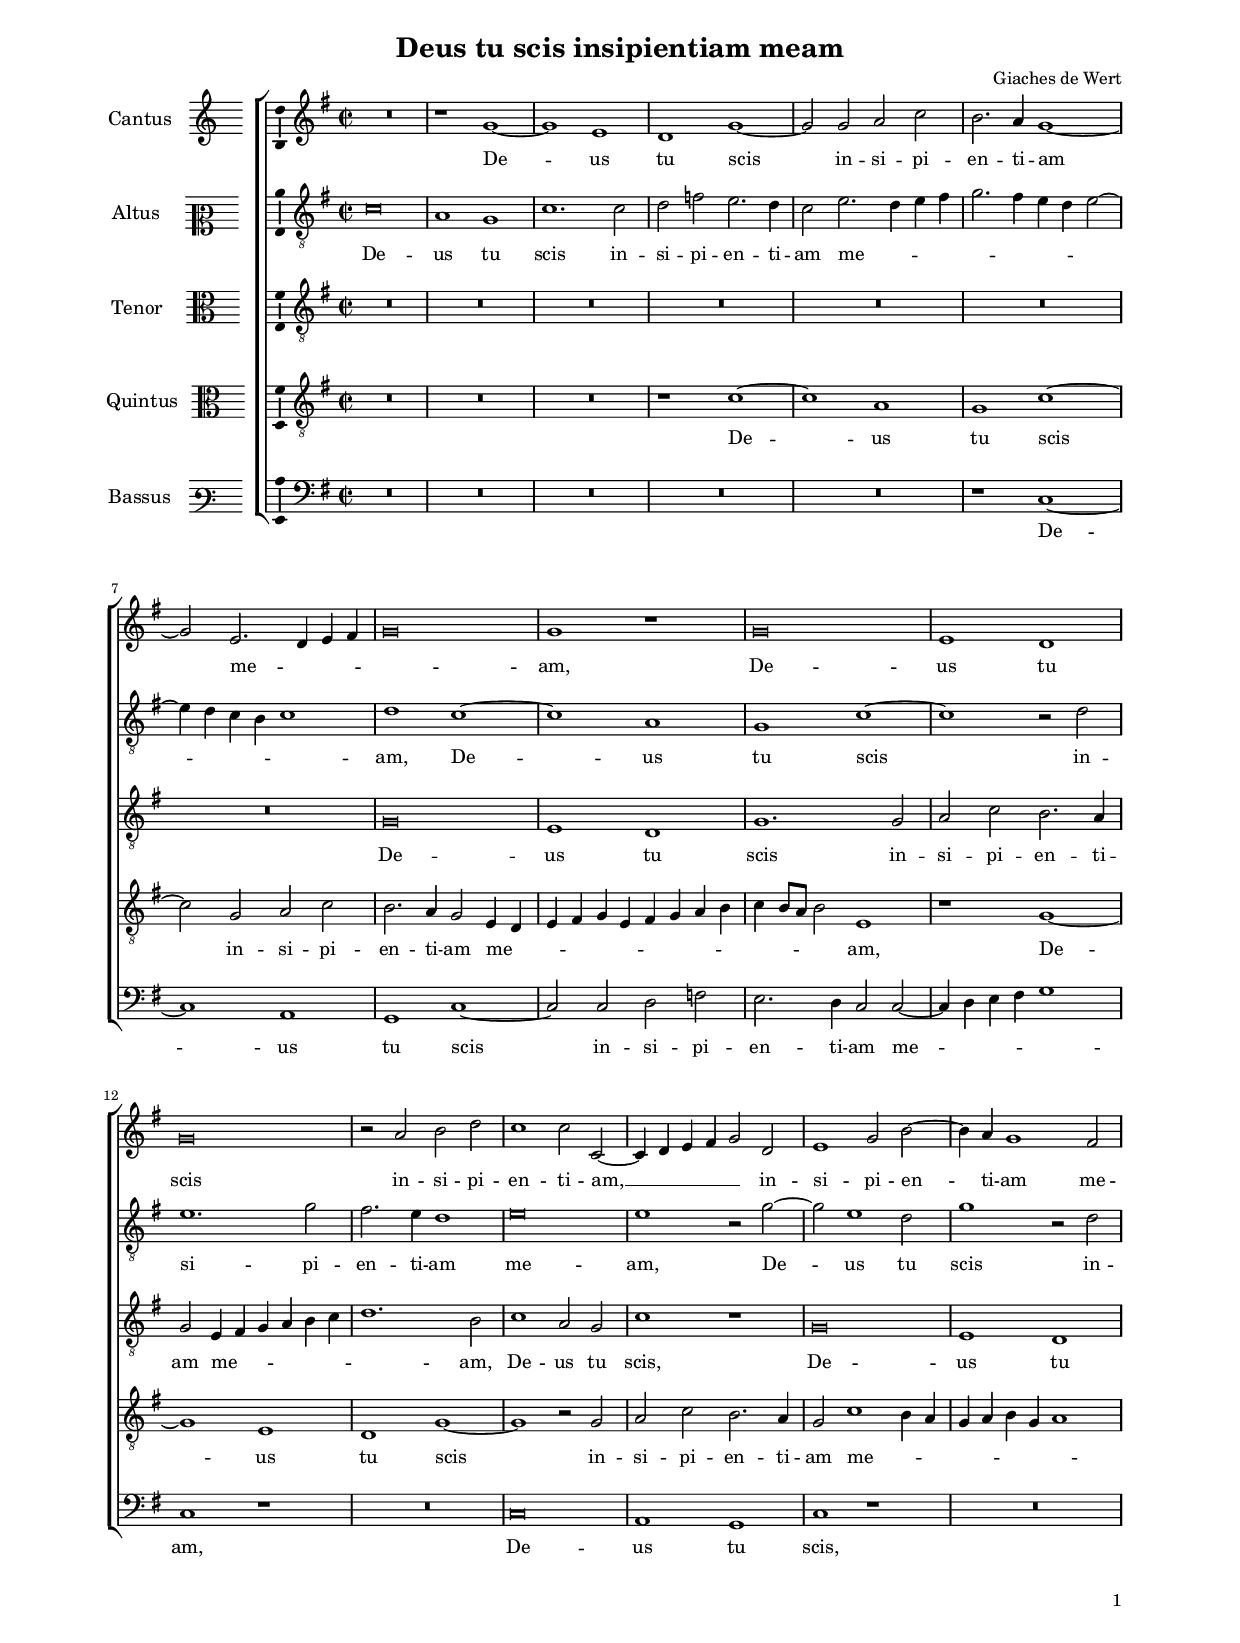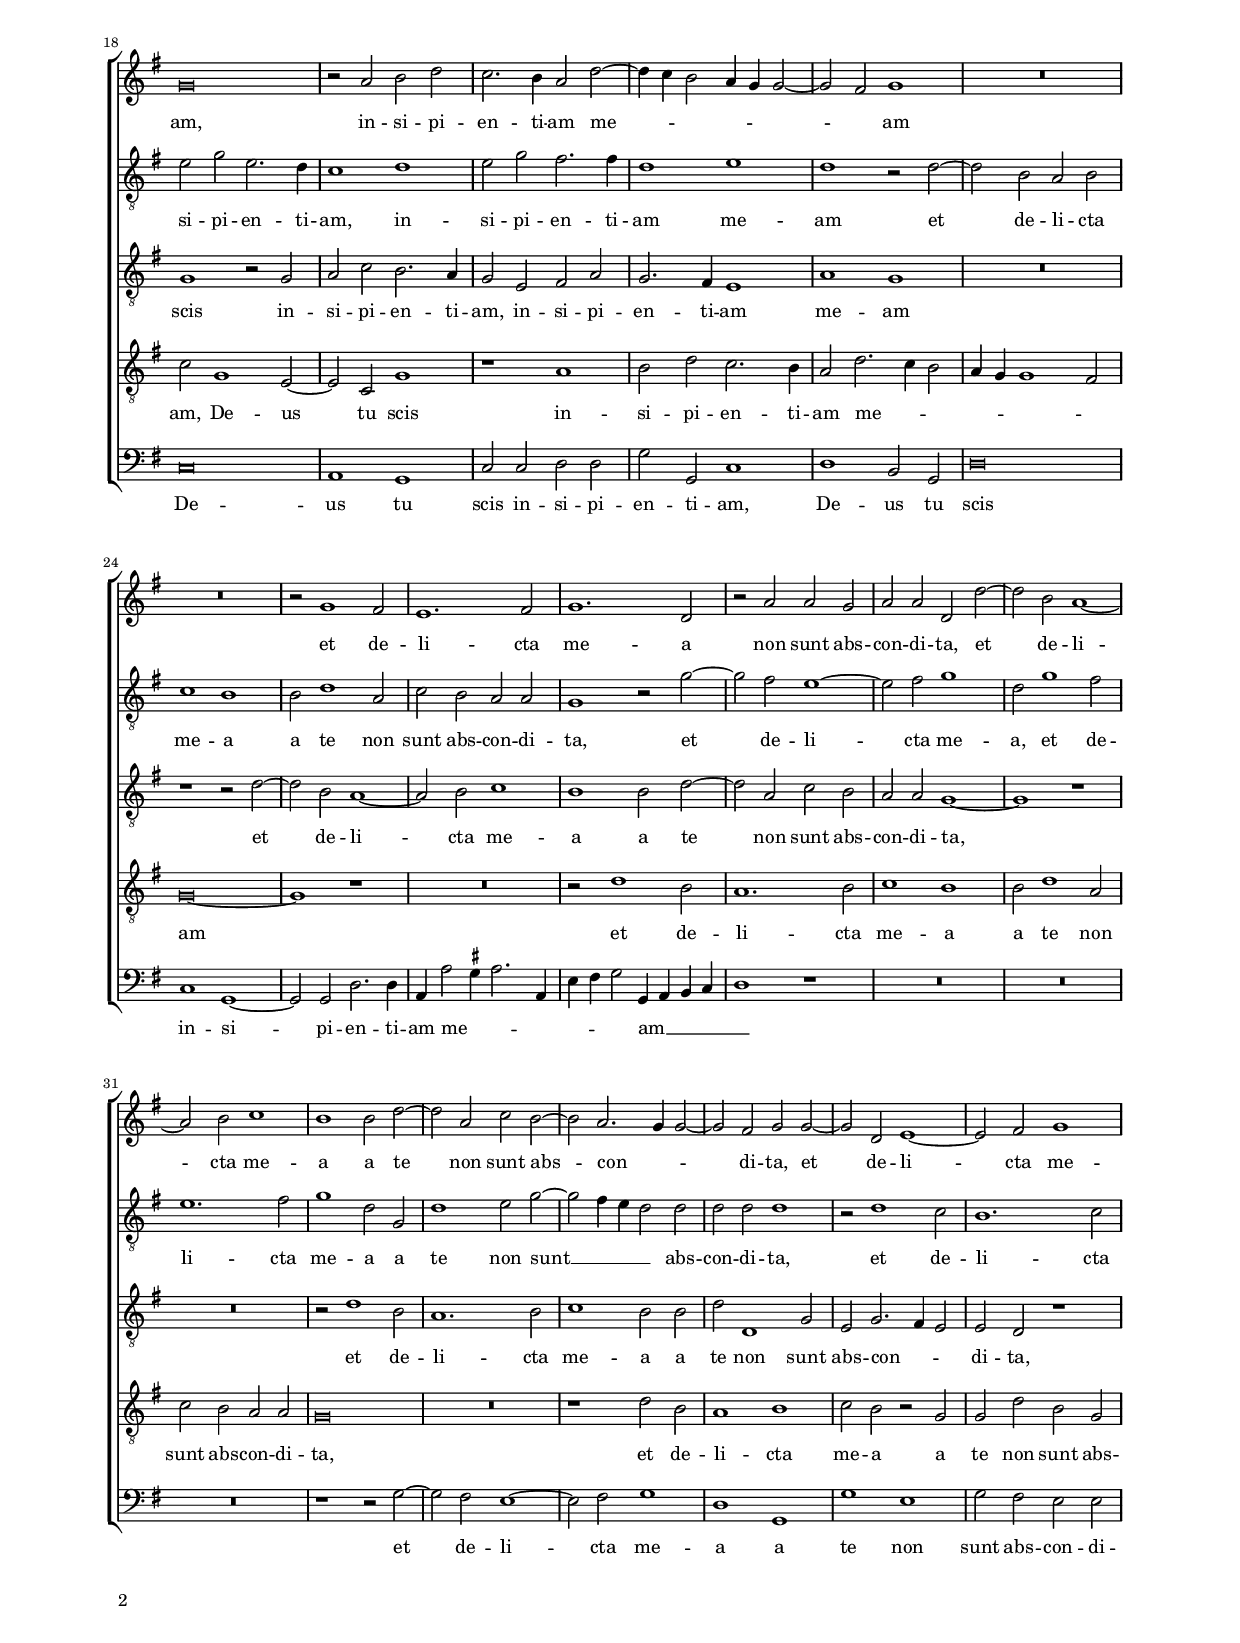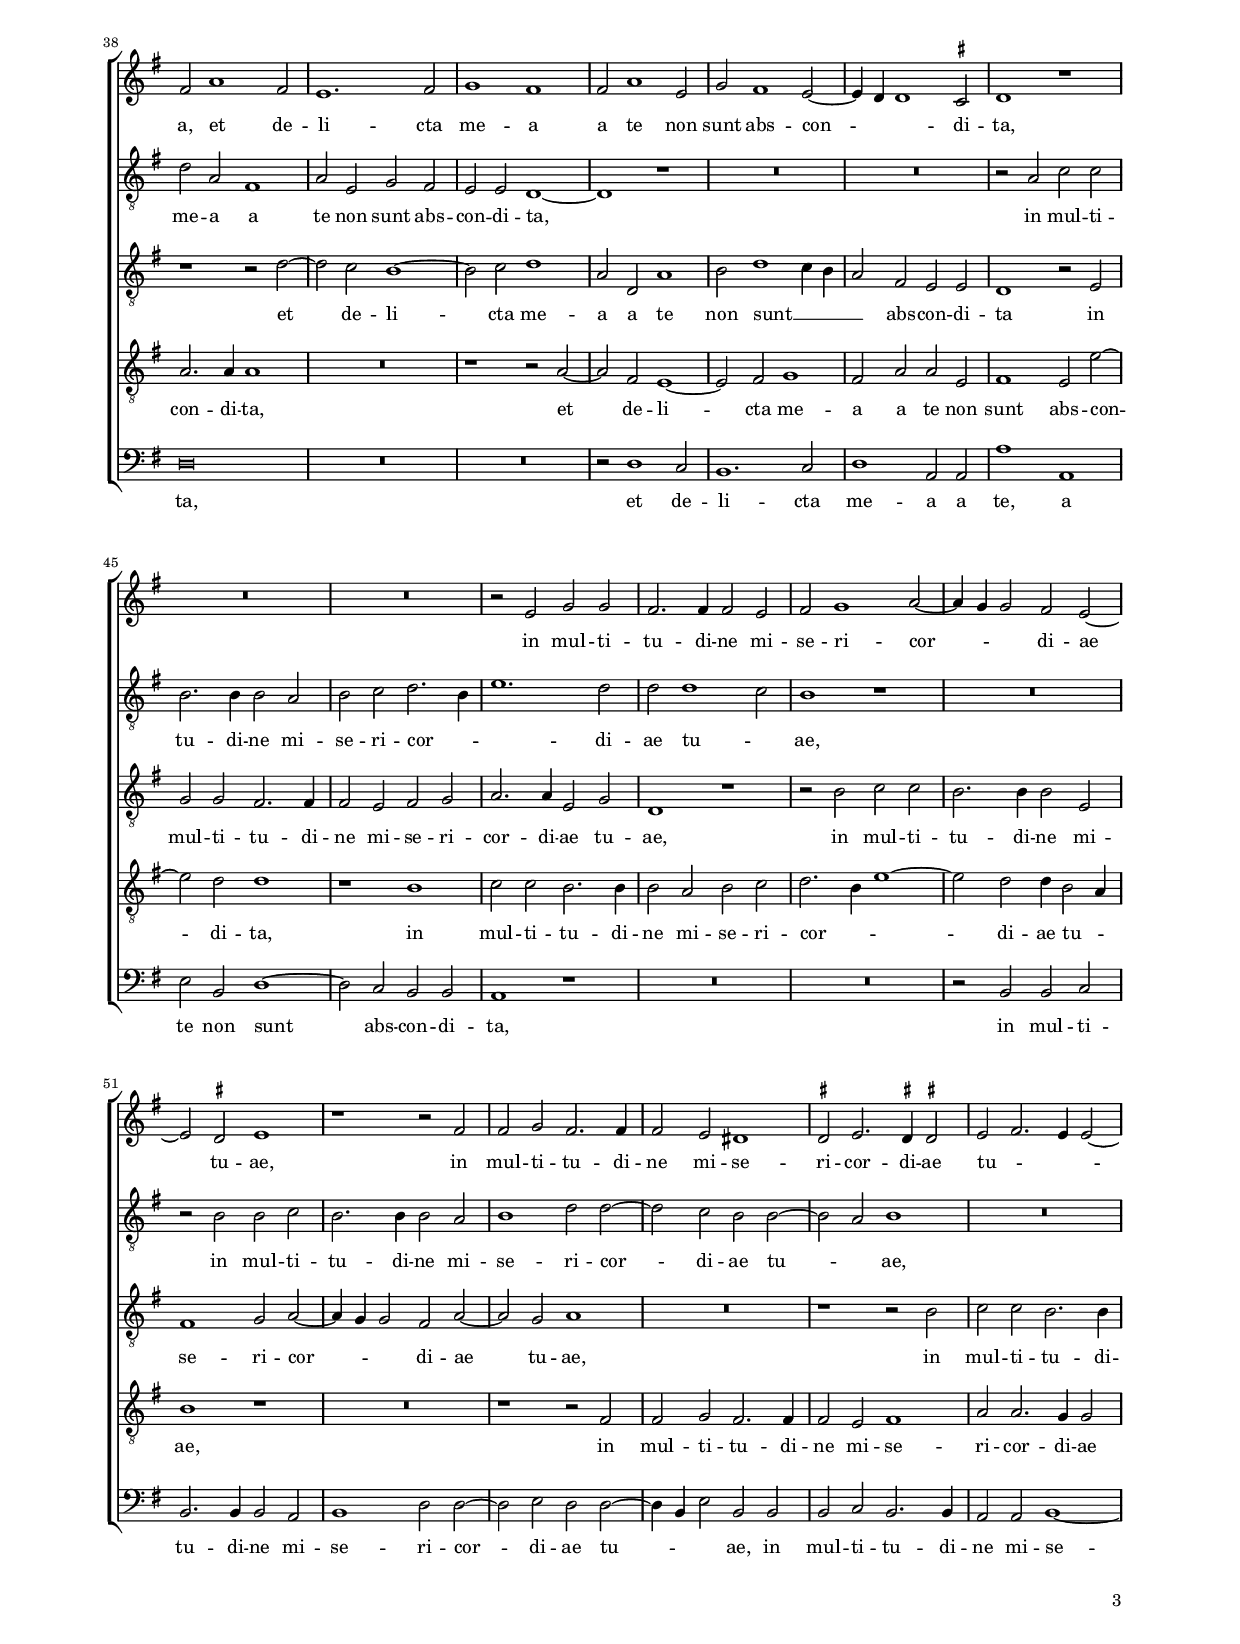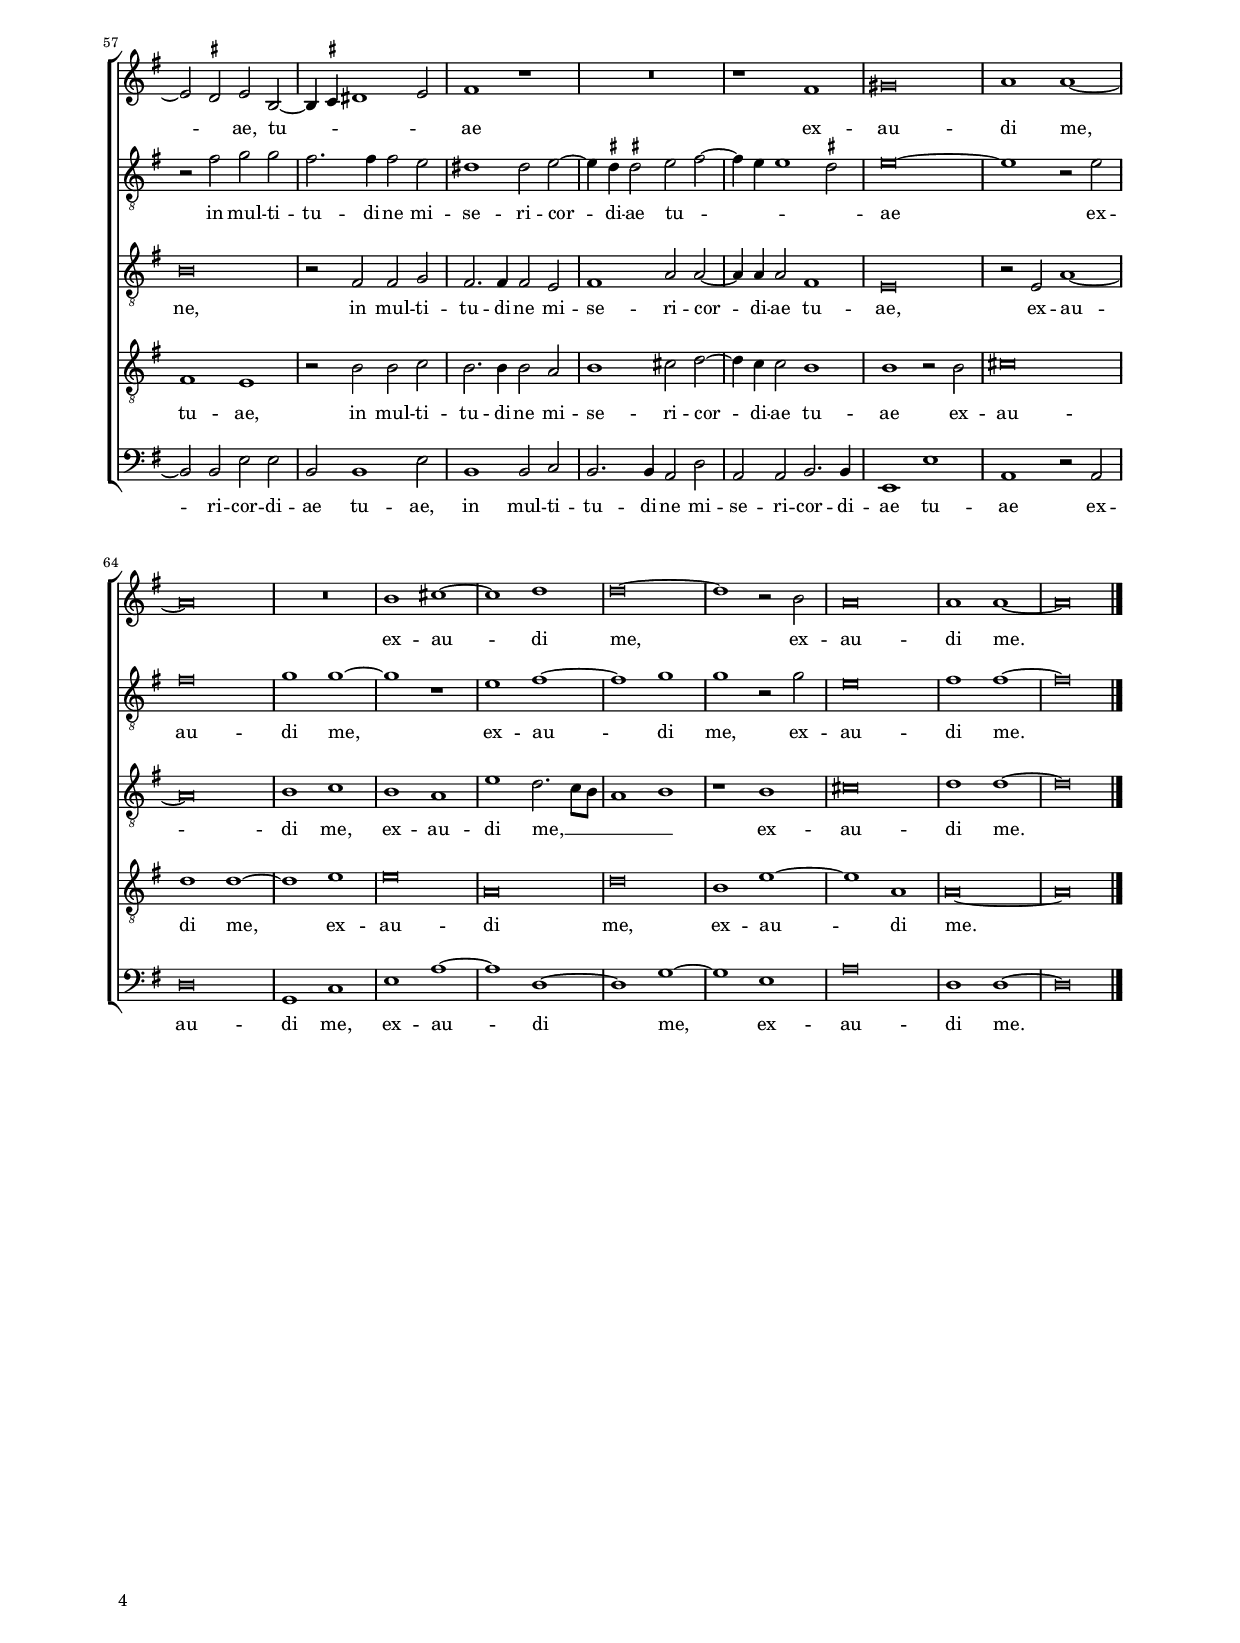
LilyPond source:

\header
{
  title="Deus tu scis insipientiam meam"
  composer="Giaches de Wert"
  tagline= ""
}

\version "2.22.2"
\include "deutsch.ly"
#(set-global-staff-size 15)
% #(set-default-paper-size "letter")
#(ly:set-option 'point-and-click #f)


\paper
	{
	top-margin = 1.8 \cm
	bottom-margin = 1.2 \cm
	left-margin = 2 \cm
	right-margin = 2 \cm
	ragged-bottom = ##f
	ragged-last-bottom = ##t
	print-page-number = ##f
	score-system-spacing = #'((basic-distance . 16) (minimum-distance . 14) (padding . 5) (strechability . 150))
	system-system-spacing = #'((basic-distance . 16) (minimum-distance . 14) (padding . 5) (strechability . 150))
    oddFooterMarkup=\markup   \fill-line { "" \fromproperty #'page:page-number-string }
    evenFooterMarkup=\markup  \fill-line { \fromproperty #'page:page-number-string "" }
    last-bottom-spacing = #'((basic-distance . 12) (minimum-distance . 7) (padding . 4))
%	systems-per-page = 3
%	min-systems-per-page = 3
%	print-all-headers = ##t
%	print-first-page-number = ##t
%	first-page-number = 1
	}

	
global = {
	\key c \major
	\time 2/2 \set Score.measureLength = #(ly:make-moment 2/1)
	\skip 1*2*72
	\bar "|."
	}

	ficta = { \once \set suggestAccidentals = ##t }

	forget = #(define-music-function (music) (ly:music?) #{
		\accidentalStyle forget
		$music
		\accidentalStyle default
		#})



incipitcantus = \markup { \score {
	{
	\set Staff.instrumentName = \markup { \fontsize #1 "Cantus" }
	\key c \major
	\clef violin
	s4 \bar ""
	}
	\layout  {
	raggedright = ##t
	indent = 1.6 \cm
	line-width = 2.5\cm
	\context { \Staff \remove Time_signature_engraver }
	\override Staff.Clef.Y-extent = #'(0 . 0)
	}} \hspace #1 }

      
incipitaltus = \markup { \score {
	{
	\set Staff.instrumentName = \markup { \fontsize #1 "Altus" }
	\key c \major
	\clef mezzosoprano
	s4 \bar ""
	}
	\layout  {
	raggedright = ##t
	indent = 1.6 \cm
	line-width = 2.5\cm
	\context { \Staff \remove Time_signature_engraver }
	\override Staff.Clef.Y-extent = #'(0 . 0)
	}} \hspace #1 }


incipittenor = \markup { \score {
	{
	\set Staff.instrumentName = \markup { \fontsize #1 "Tenor" }
	\key c \major
	\clef alto
	s4 \bar ""
	}
	\layout  {
	raggedright = ##t
	indent = 1.6 \cm
	line-width = 2.5\cm
	\context { \Staff \remove Time_signature_engraver }
	\override Staff.Clef.Y-extent = #'(0 . 0)
	}} \hspace #1 }
      
      
incipitquintus = \markup { \score {
	{
	\set Staff.instrumentName = \markup { \fontsize #1 "Quintus" }
	\key c \major
	\clef alto
	s4 \bar ""
	}
	\layout  {
	raggedright = ##t
	indent = 1.6 \cm
	line-width = 2.5\cm
	\context { \Staff \remove Time_signature_engraver }
	\override Staff.Clef.Y-extent = #'(0 . 0)
	}} \hspace #1 }
      
      
incipitbassus = \markup { \score {
	{
	\set Staff.instrumentName = \markup { \fontsize #1 "Bassus" }
	\key c \major
	\clef varbaritone
	s4 \bar ""
	}
	\layout  {
	raggedright = ##t
	indent = 1.6 \cm
	line-width = 2.5\cm
	\context { \Staff \remove Time_signature_engraver }
	\override Staff.Clef.Y-extent = #'(0 . 0)
	}} \hspace #1 }


cantus =  \relative c''
	{
	R\breve
	r1 c~
	c1 a
	g1 c~
%5
	c2 c d f |
	e2. d4 c1~
	c2 a2. g4 a h
	c\breve
	c1 r
%10
	c\breve |
	a1 g
	c\breve
	r2 d e g
	f1 f2 f,~
%15
	f4 g a h c2 g |
	a1 c2 e~
	e4 d c1 h2
	c\breve
	r2 d e g
%20
	f2. e4 d2 g~ |
	g4 f e2 d4 c c2~
	c2 h c1
	R\breve
	R\breve
%25
	r2 c1 h2 |
	a1. h2
	c1. g2
	r2 d' d c
	d2 d g, g'~
%30
	g2 e d1~ |
	d2 e f1
	e1 e2 g~
	g2 d f e~
	e2 d2. c4 c2~
%35
	c2 h c c~ |
	c2 g a1~
	a2 h c1
	h2 d1 h2
	a1. h2
%40
	c1 h |
	h2 d1 a2
	c2 h1 a2~
	a4 g g1 \ficta fis2
	g1 r
%45
	R\breve |
	R\breve
	r2 a c c
	h2. h4 h2 a
	h2 c1 d2~
%50
	d4 c c2 h a~ |
	a2 \ficta gis a1
	r1 r2 h
	h2 c h2. h4
	h2 a gis1
%55
	\ficta gis2 a2. \ficta gis!4 \ficta gis!2 |
	a2 h2. a4 a2~
	a2 \ficta gis a e~
	e4 \ficta fis gis1 a2
	h1 r
%60
	R\breve |
	r1 h
	cis\breve
	d1 d~
	d\breve
%65
	R\breve |
	e1 fis~
	fis1 g
	g\breve~
	g1 r2 e
%70
	d\breve |
	d1 d~
	d\breve |
	}


altus =  \relative c'
	{
	f\breve
	d1 c
	f1. f2
	g2 b a2. g4
%5
	f2 a2. g4 a h |
	c2. h4 a g a2~
	a4 g f e f1
	g1 f~
	f1 d
%10
	c1 f~ |
	f1 r2 g
	a1. c2
	h2. a4 g1
	a\breve
%15
	a1 r2 c~ |
	c2 a1 g2
	c1 r2 g
	a2 c a2. g4
	f1 g
%20
	a2 c h2. h4 |
	g1 a
	g1 r2 g~
	g2 e d e
	f1 e
%25
	e2 g1 d2 |
	f2 e d d
	c1 r2 c'~
	c2 h a1~
	a2 h c1
%30
	g2 c1 h2 |
	a1. h2
	c1 g2 c,
	g'1 a2 c~
	c2 h4 a g2 g
%35
	g2 g g1 |
	r2 g1 f2
	e1. f2
	g2 d h1
	d2 a c h
%40
	a2 a g1~ |
	g1 r
	R\breve
	R\breve
	r2 d' f f
%45
	e2. e4 e2 d |
	e2 f g2. e4
	a1. g2
	g2 g1 f2
	e1 r
%50
	R\breve |
	r2 e e f
	e2. e4 e2 d
	e1 g2 g~
	g2 f e e~
%55
	e2 d e1 |
	R\breve
	r2 h' c c
	h2. h4 h2 a
	gis1 gis2 a~
%60
	a4 \ficta gis \ficta gis!2 a h~ |
	h4 a a1 \ficta gis2
	a\breve~
	a1 r2 a
	h\breve
%65
	c1 c~ |
	c1 r
	a1 h~
	h1 c
	c1 r2 c
%70
	a\breve |
	h1 h~
	h\breve |
	}


tenor =  \relative c'
	{
	R\breve
	R\breve
	R\breve
	R\breve
%5
	R\breve |
	R\breve
	R\breve
	c\breve
	a1 g
%10
	c1. c2 |
	d2 f e2. d4
	c2 a4 h c d e f
	g1. e2
	f1 d2 c
%15
	f1 r |
	c\breve
	a1 g
	c1 r2 c
	d2 f e2. d4
%20
	c2 a h d |
	c2. h4 a1
	d1 c
	R\breve
	r1 r2 g'~
%25
	g2 e d1~ |
	d2 e f1
	e1 e2 g~
	g2 d f e
	d2 d c1~
%30
	c1 r |
	R\breve
	r2 g'1 e2
	d1. e2
	f1 e2 e
%35
	g2 g,1 c2 |
	a2 c2. h4 a2
	a2 g r1 |
	r1 r2 g'~
	g2 f e1~
%40
	e2 f g1 |
	d2 g, d'1
	e2 g1 f4 e
	d2 h a a
	g1 r2 a
%45
	c2 c h2. h4 |
	h2 a h c
	d2. d4 a2 c
	g1 r
	r2 e' f f
%50
	e2. e4 e2 a, |
	h1 c2 d~
	d4 c c2 h d~
	d2 c d1
	R\breve
%55
	r1 r2 e |
	f2 f e2. e4
	e\breve
	r2 h h c
	h2. h4 h2 a
%60
	h1 d2 d~ |
	d4 d d2 h1
	a\breve
	r2 a d1~
	d\breve
%65
	e1 f |
	e1 d
	a'1 g2. f8 e
	d1 e
	r1 e
%70
	fis\breve |
	g1 g~
	g\breve |
	}


quintus  =  \relative c'
	{
	R\breve
	R\breve
	R\breve
	r1 f~
%5
	f1 d |
	c1 f~
	f2 c d f
	e2. d4 c2 a4 g
	a4 h c a h c d e
%10
	f4 e8 d e2 a,1 |
	r1 c~
	c1 a
	g1 c~
	c1 r2 c
%15
	d2 f e2. d4 |
	c2 f1 e4 d
	c4 d e c d1
	f2 c1 a2~
	a2 f c'1
%20
	r1 d |
	e2 g f2. e4
	d2 g2. f4 e2
	d4 c c1 h2
	c\breve~
%25
	c1 r |
	R\breve
	r2 g'1 e2
	d1. e2
	f1 e
%30
	e2 g1 d2 |
	f2 e d d
	c\breve
	R\breve
	r1 g'2 e
%35
	d1 e |
	f2 e r c
	c2 g' e c
	d2. d4 d1
	R\breve
%40
	r1 r2 d~ |
	d2 h a1~
	a2 h c1
	h2 d d a
	h1 a2 a'~
%45
	a2 g g1 |
	r1 e
	f2 f e2. e4
	e2 d e f
	g2. e4 a1~
%50
	a2 g g4 e2 d4 |
	e1 r
	R\breve
	r1 r2 h
	h2 c h2. h4
%55
	h2 a h1 |
	d2 d2. c4 c2
	h1 a
	r2 e' e f
	e2. e4 e2 d
%60
	e1 fis2 g~ |
	g4 f f2 e1
	e1 r2 e
	fis\breve
	g1 g~
%65
	g1 a |
	a\breve
	d,\breve
	g\breve
	e1 a~
%70
	a1 d,
	d\breve~
	d\breve |
	}


bassus  =  \relative c
	{
	R\breve
	R\breve
	R\breve
	R\breve
%5
	R\breve |
	r1 f~
	f1 d
	c1 f~
	f2 f g b
%10
	a2. g4 f2 f~ |
	f4 g a h c1
	f,1 r
	R\breve
	f\breve
%15
	d1 c |
	f1 r
	R\breve
	f\breve
	d1 c
%20
	f2 f g g |
	c2 c, f1
	g1 e2 c
	g'\breve
	f1 c~
%25
	c2 c g'2. g4 |
	d4 d'2 \ficta cis4 d2. d,4
	a'4 h c2 c,4 d e f
	g1 r
	R\breve
%30
	R\breve |
	R\breve
	r1 r2 c~
	c2 h a1~
	a2 h c1
%35
	g1 c, |
	c'1 a
	c2 h a a
	g\breve
	R\breve
%40
	R\breve |
	r2 g1 f2
	e1. f2
	g1 d2 d
	d'1 d,
%45
	a'2 e g1~ |
	g2 f e e
	d1 r
	R\breve
	R\breve
%50
	r2 e e f |
	e2. e4 e2 d
	e1 g2 g~
	g2 a g g~
	g4 e a2 e e
%55
	e2 f e2. e4 |
	d2 d e1~
	e2 e a a
	e2 e1 a2
	e1 e2 f
%60
	e2. e4 d2 g |
	d2 d e2. e4
	a,1 a'
	d,1 r2 d
	g\breve
%65
	c,1 f |
	a1 d~
	d1 g,~
	g1 c~
	c1 a
%70
	d\breve
	g,1 g~
	g\breve |
	}


lyricscantus = \lyricmode {
	De -- us tu scis in -- si -- pi -- en -- ti -- am me -- _ _ _ _ am,
	De -- us tu scis in -- si -- pi -- en -- ti -- am, __ _ _ _ _ 
	in -- si -- pi -- en -- ti -- am me -- am,
	in -- si -- pi -- en -- ti -- am me -- _ _ _ _ _ _ am
	et de -- li -- cta me -- a non sunt abs -- con -- di -- ta,
	et de -- li -- cta me -- a a te non sunt abs -- con -- _ _ di -- ta,
	et de -- li -- cta me -- a,
	et de -- li -- cta me -- a a te non sunt abs -- con -- _ _ di -- ta,
	in mul -- ti -- tu -- di -- ne mi -- se -- ri -- cor -- _ _ di -- ae tu -- ae,
	in mul -- ti -- tu -- di -- ne mi -- se -- ri -- cor -- di -- ae tu -- _ _ _ _ ae,
	tu -- _ _ _ ae
	ex -- au -- di me,
	ex -- au -- di me,
	ex -- au -- di me.
	}


lyricsaltus = \lyricmode {
	De -- us tu scis in -- si -- pi -- en -- ti -- am me -- _ _ _ _ _ _ _ _ _ _ _ _ am,
	De -- us tu scis in -- si -- pi -- en -- ti -- am me -- am,
	De -- us tu scis in -- si -- pi -- en -- ti -- am,
	in -- si -- pi -- en -- ti -- am me -- am
	et de -- li -- cta me -- a a te non sunt abs -- con -- di -- ta,
	et de -- li -- cta me -- a,
	et de -- li -- cta me -- a a te non sunt __ _ _ _ abs -- con -- di -- ta,
	et de -- li -- cta me -- a a te non sunt abs -- con -- di -- ta,
	in mul -- ti -- tu -- di -- ne mi -- se -- ri -- cor -- _ _ di -- ae tu -- _ ae,
	in mul -- ti -- tu -- di -- ne mi -- se -- ri -- cor -- di -- ae tu -- _ ae,
	in mul -- ti -- tu -- di -- ne mi -- se -- ri -- cor -- di -- ae tu -- _ _ _ _ ae
	ex -- au -- di me,
	ex -- au -- di me,
	ex -- au -- di me.
	}


lyricstenor = \lyricmode {
	De -- us tu scis in -- si -- pi -- en -- ti -- am me -- _ _ _ _ _ _ am,
	De -- us tu scis,
	De -- us tu scis in -- si -- pi -- en -- ti -- am,
	in -- si -- pi -- en -- ti -- am me -- am
	et de -- li -- cta me -- a a te non sunt abs -- con -- di -- ta,
	et de -- li -- cta me -- a a te non sunt abs -- con -- _ _ di -- ta,
	et de -- li -- cta me -- a a te non sunt __ _ _ _ abs -- con -- di -- ta
	in mul -- ti -- tu -- di -- ne mi -- se -- ri -- cor -- di -- ae tu -- ae,
	in mul -- ti -- tu -- di -- ne mi -- se -- ri -- cor -- _ _ di -- ae tu -- ae,
	in mul -- ti -- tu -- di -- ne,
	in mul -- ti -- tu -- di -- ne mi -- se -- ri -- cor -- di -- ae tu -- ae,
	ex -- au -- di me,
	ex -- au -- di me, __ _ _ _ _
	ex -- au -- di me.
	}


lyricsquintus = \lyricmode {
	De -- us tu scis in -- si -- pi -- en -- ti -- am me -- _ _ _ _ _ _ _ _ _ _ _ _ _ am,
	De -- us tu scis in -- si -- pi -- en -- ti -- am me -- _ _ _ _ _ _ _ am,
	De -- us tu scis in -- si -- pi -- en -- ti -- am me -- _ _ _ _ _ _ am
	et de -- li -- cta me -- a a te non sunt abs -- con -- di -- ta,
	et de -- li -- cta me -- a a te non sunt abs -- con -- di -- ta,
	et de -- li -- cta me -- a a te non sunt abs -- con -- di -- ta,
	in mul -- ti -- tu -- di -- ne mi -- se -- ri -- cor -- _ _ di -- ae tu -- _ ae,
	in mul -- ti -- tu -- di -- ne mi -- se -- ri -- cor -- di -- ae tu -- ae,
	in mul -- ti -- tu -- di -- ne mi -- se -- ri -- cor -- di -- ae tu -- ae
	ex -- au -- di me,
	ex -- au -- di me,
	ex -- au -- di me.
	}


lyricsbassus = \lyricmode {
	De -- us tu scis in -- si -- pi -- en -- ti -- am me -- _ _ _ _ am,
	De -- us tu scis,
	De -- us tu scis in -- si -- pi -- en -- ti -- am,
	De -- us tu scis in -- si -- pi -- en -- ti -- am me -- _ _ _ _ _ _ am __ _ _ _ _
	et de -- li -- cta me -- a a te non sunt abs -- con -- di -- ta,
	et de -- li -- cta me -- a a te,
	a te non sunt abs -- con -- di -- ta,
	in mul -- ti -- tu -- di -- ne mi -- se -- ri -- cor -- di -- ae tu -- _ _ ae,
	in mul -- ti -- tu -- di -- ne mi -- se -- ri -- cor -- di -- ae tu -- ae,
	in mul -- ti -- tu -- di -- ne mi -- se -- ri -- cor -- di -- ae tu -- ae
	ex -- au -- di me,
	ex -- au -- di me,
	ex -- au -- di me.
	}


\score
{  
    \transpose c g, {
	\new ChoirStaff \with { \override StaffGrouper.staff-staff-spacing.basic-distance = #12 }
	<<

	\new Staff << \global
	\new Voice="v1" {
		\set Staff.instrumentName=\incipitcantus
%		\set Staff.instrumentName= "S"
		\set Staff.midiInstrument = "reed organ"
		\clef violin
		\cantus }
	\new Lyrics \lyricsto "v1" {\lyricscantus }
	>>


	\new Staff << \global
	\new Voice="v2" {
		\set Staff.instrumentName=\incipitaltus
%		\set Staff.instrumentName= "A"
		\set Staff.midiInstrument = "reed organ"
		\clef "G_8" 
		\altus}
	\new Lyrics \lyricsto "v2" {\lyricsaltus }
	>>


	\new Staff << \global
	\new Voice="v3" {
		\set Staff.instrumentName=\incipittenor
%		\set Staff.instrumentName= "T"
		\set Staff.midiInstrument = "reed organ"
		\clef "G_8"
		\tenor }
	\new Lyrics \lyricsto "v3" {\lyricstenor }
	>>


	\new Staff << \global
	\new Voice="v5" {
		\set Staff.instrumentName=\incipitquintus
%		\set Staff.instrumentName= "Q"
		\set Staff.midiInstrument = "reed organ"
		\clef "G_8"
		\quintus}
	\new Lyrics \lyricsto "v5" {\lyricsquintus }
	>>


	\new Staff << \global
	\new Voice="v4" {
		\set Staff.instrumentName=\incipitbassus
%		\set Staff.instrumentName= "B"
		\set Staff.midiInstrument = "reed organ"
		\clef bass 
		\bassus }
	\new Lyrics \lyricsto "v4" {\lyricsbassus}
	>>

	>>
	} % transpose

	\layout
	{
	indent = 2.5\cm
	\context { \Lyrics \override VerticalAxisGroup.nonstaff-relatedstaff-spacing.padding = #1.4 }
%	\context { \Lyrics \override LyricText.font-size = #1 }
	\context { \Staff \override TimeSignature.break-visibility = #end-of-line-invisible }
	\context { \Staff \consists "Ambitus_engraver" }
	\context { \Score \override BarNumber.padding = #2 }
	\context { \Voice \override NoteHead.style = #'baroque }
	}

\midi
	{
    \tempo 2 = 90
	}

}


% EOF
